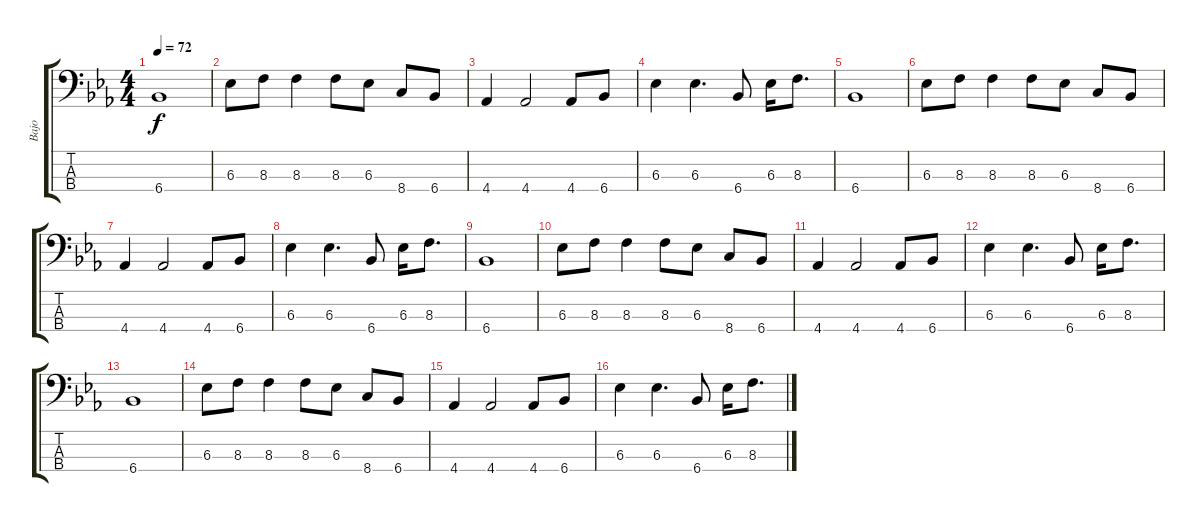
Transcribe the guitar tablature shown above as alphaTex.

\track ("Bajo" "Bajo") {instrument electricbassfinger}
\staff {score tabs}
\tuning (G2 D2 A1 E1) {hide}
\ts (4 4)
\tempo 72
\clef f4
\ks eb
6.4.1{dy f} |
6.3.8 8.3.8 8.3.4 8.3.8 6.3.8 8.4.8 6.4.8 |
4.4.4 4.4.2 4.4.8 6.4.8 |
6.3.4 6.3.4{d} 6.4.8 6.3.16 8.3.8{d} |
6.4.1 |
6.3.8 8.3.8 8.3.4 8.3.8 6.3.8 8.4.8 6.4.8 |
4.4.4 4.4.2 4.4.8 6.4.8 |
6.3.4 6.3.4{d} 6.4.8 6.3.16 8.3.8{d} |
6.4.1 |
6.3.8 8.3.8 8.3.4 8.3.8 6.3.8 8.4.8 6.4.8 |
4.4.4 4.4.2 4.4.8 6.4.8 |
6.3.4 6.3.4{d} 6.4.8 6.3.16 8.3.8{d} |
6.4.1 |
6.3.8 8.3.8 8.3.4 8.3.8 6.3.8 8.4.8 6.4.8 |
4.4.4 4.4.2 4.4.8 6.4.8 |
6.3.4 6.3.4{d} 6.4.8 6.3.16 8.3.8{d}
